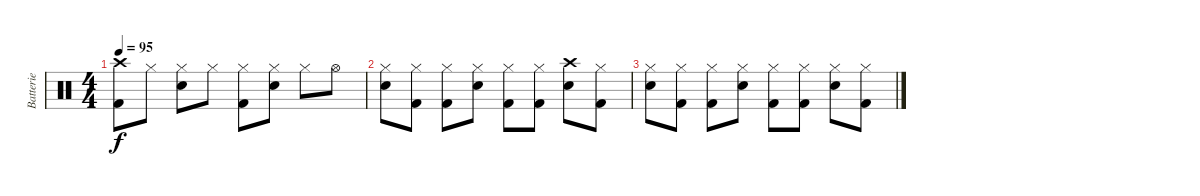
\track ("Batterie" "Batterie") {instrument percussion}
\staff {score}
\articulation defaults
\ts (4 4)
\tempo 95
\clef neutral
\ks c
("Kick (hit) 2" "Crash high (hit)").8{dy f} "Hi-Hat (closed)".8 ("Hi-Hat (closed)" "Electric Snare (hit)").8 "Hi-Hat (closed)".8 ("Hi-Hat (closed)" "Kick (hit) 2").8 ("Hi-Hat (closed)" "Electric Snare (hit)").8 "Hi-Hat (closed)".8 "Hi-Hat (open)".8 |
("Hi-Hat (closed)" "Electric Snare (hit)").8 ("Hi-Hat (closed)" "Kick (hit) 2").8 ("Hi-Hat (closed)" "Kick (hit) 2").8 ("Hi-Hat (closed)" "Electric Snare (hit)").8 ("Hi-Hat (closed)" "Kick (hit) 2").8 ("Hi-Hat (closed)" "Kick (hit) 2").8 ("Electric Snare (hit)" "Crash high (hit)").8 ("Hi-Hat (closed)" "Kick (hit) 2").8 |
("Hi-Hat (closed)" "Electric Snare (hit)").8 ("Hi-Hat (closed)" "Kick (hit) 2").8 ("Hi-Hat (closed)" "Kick (hit) 2").8 ("Hi-Hat (closed)" "Electric Snare (hit)").8 ("Hi-Hat (closed)" "Kick (hit) 2").8 ("Hi-Hat (closed)" "Kick (hit) 2").8 ("Hi-Hat (closed)" "Electric Snare (hit)").8 ("Hi-Hat (closed)" "Kick (hit) 2").8
